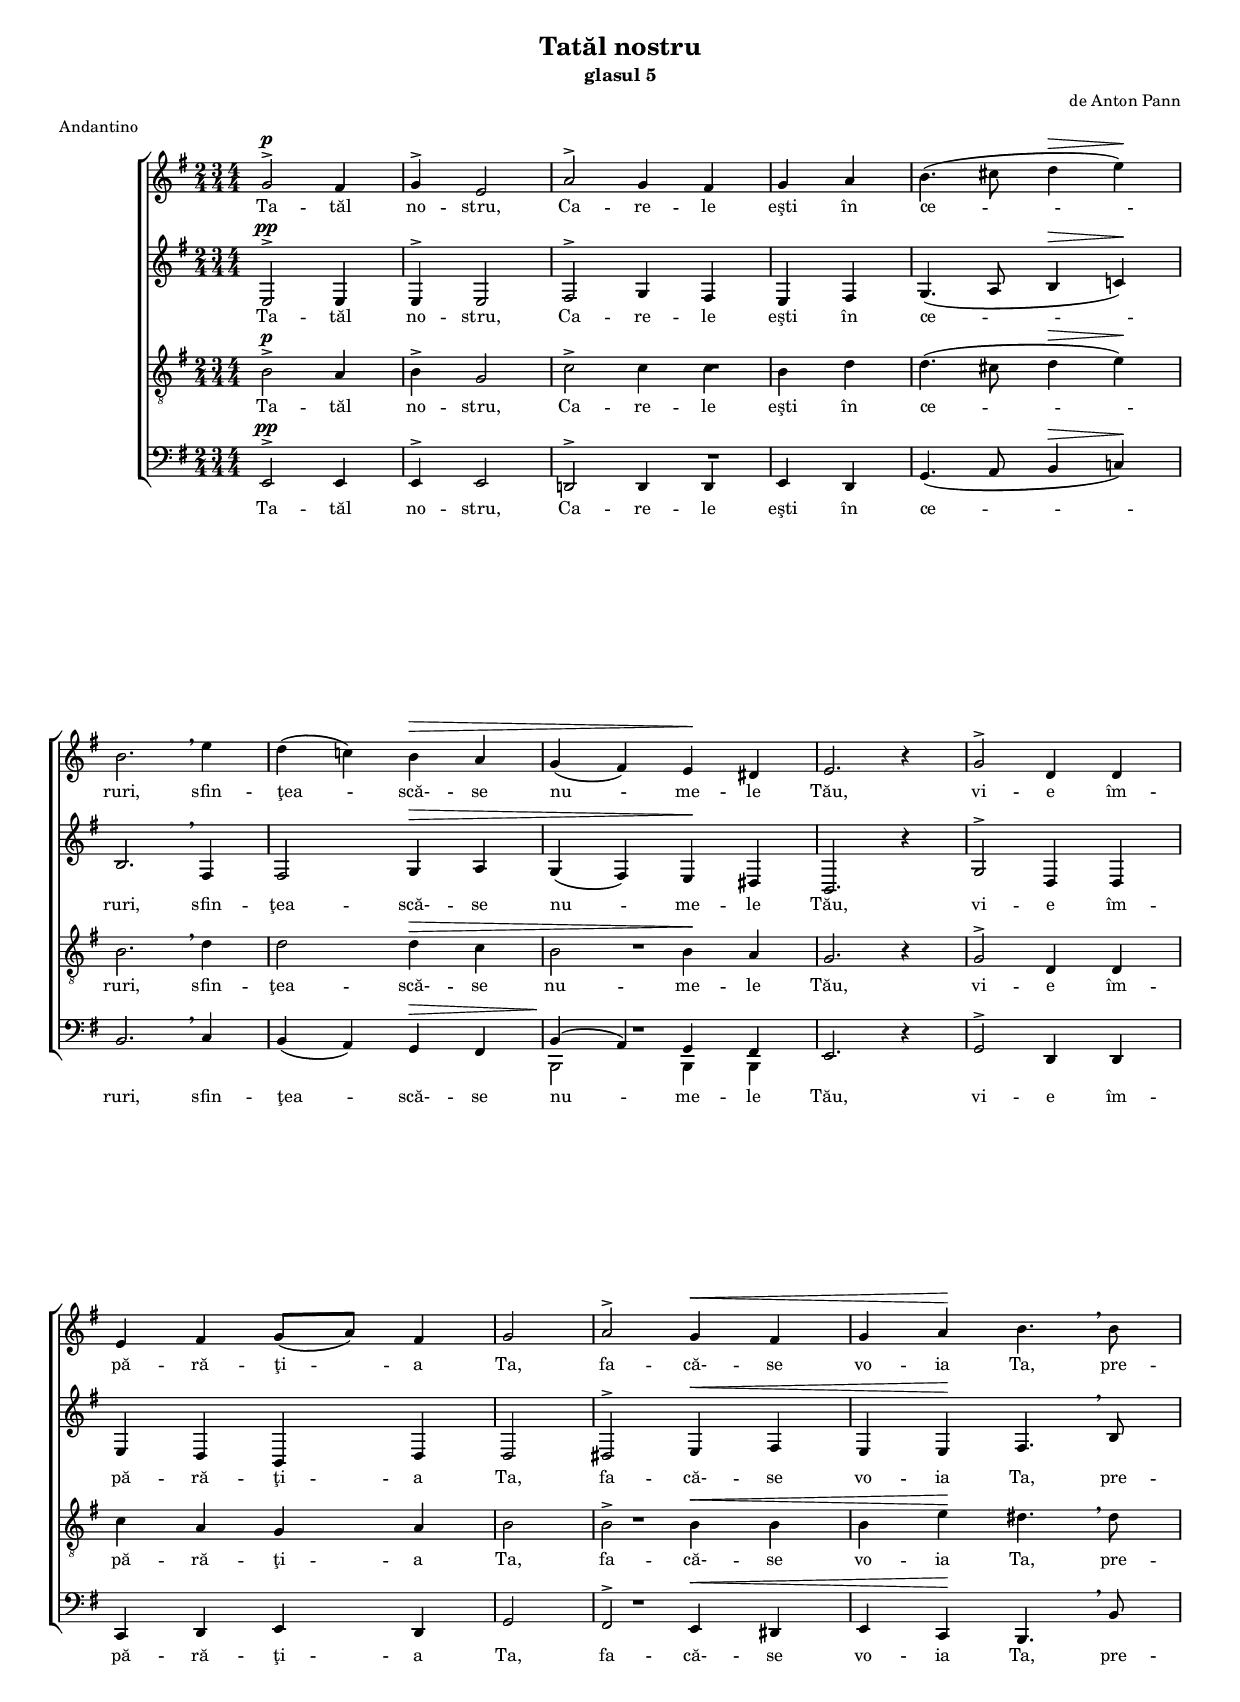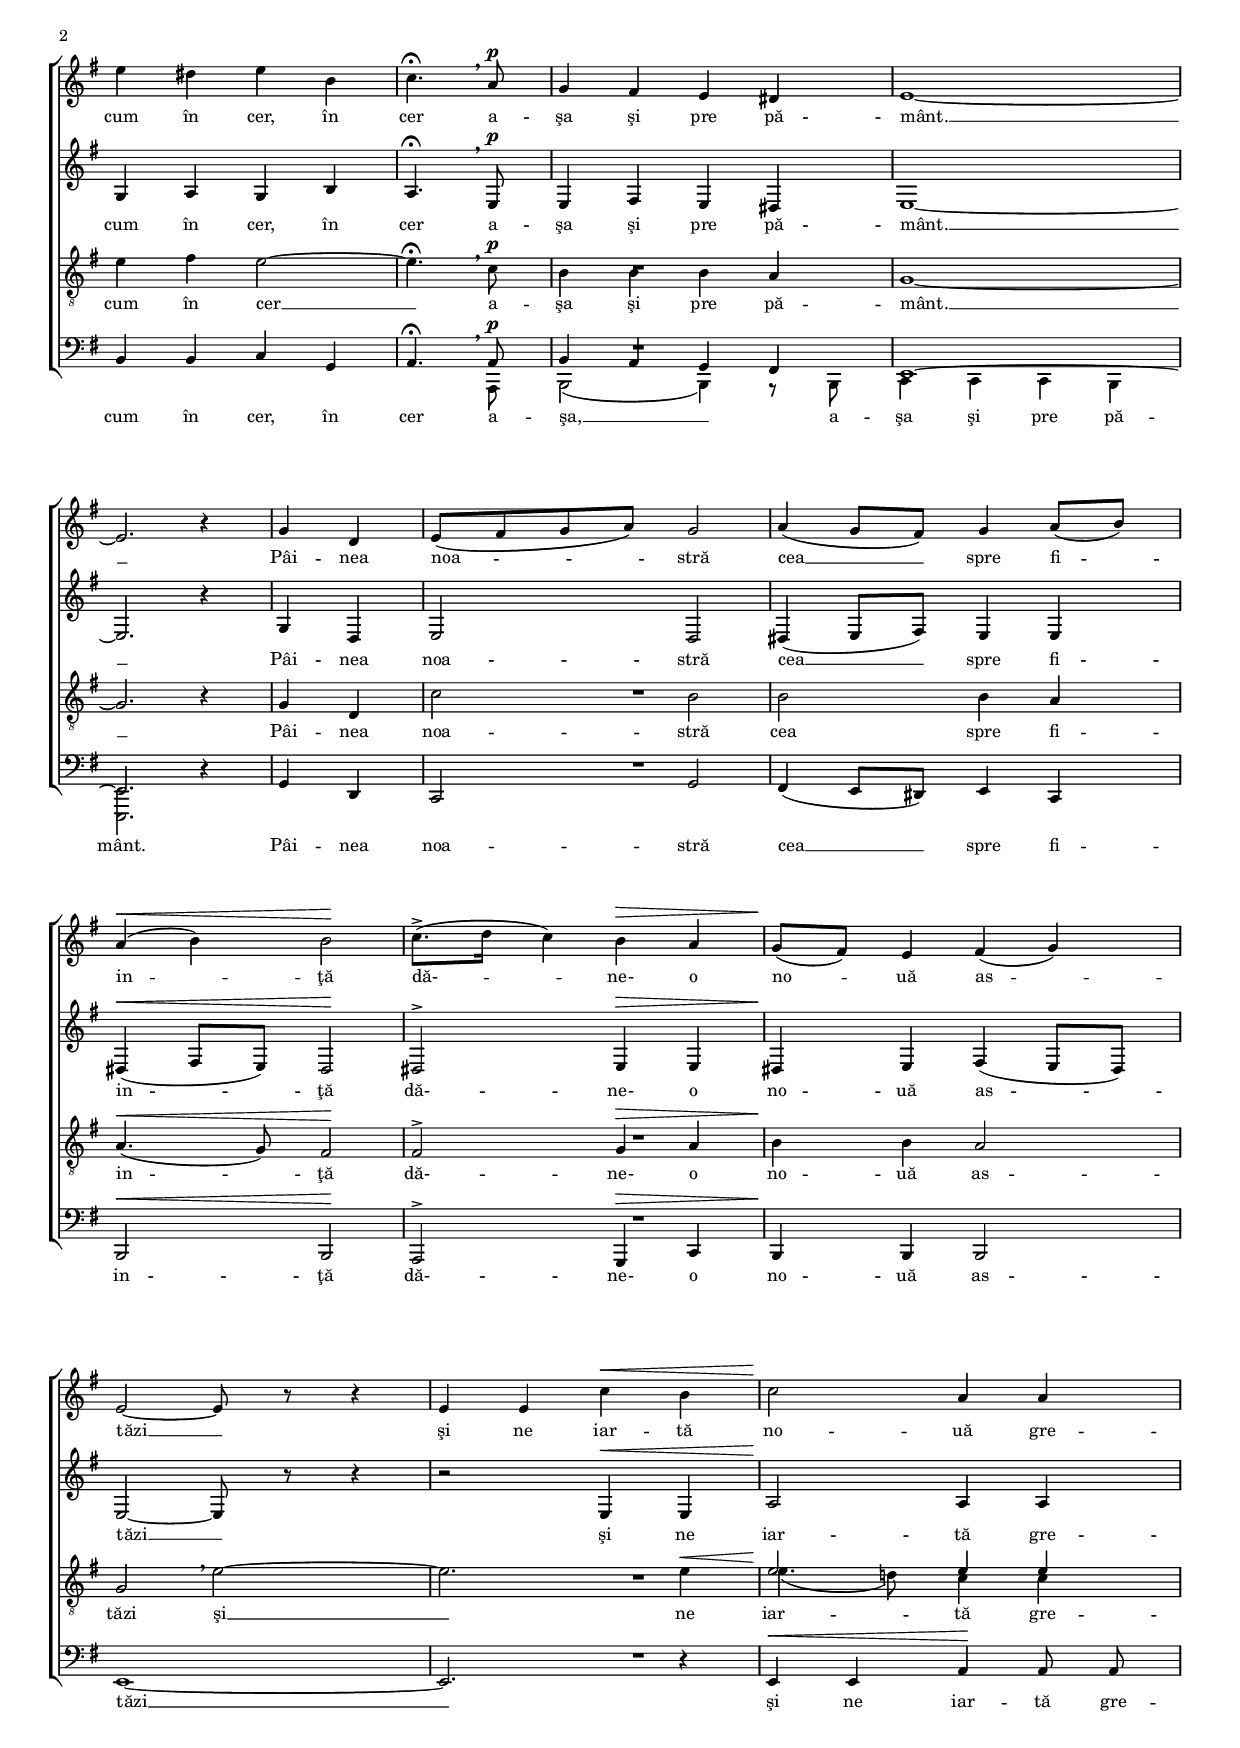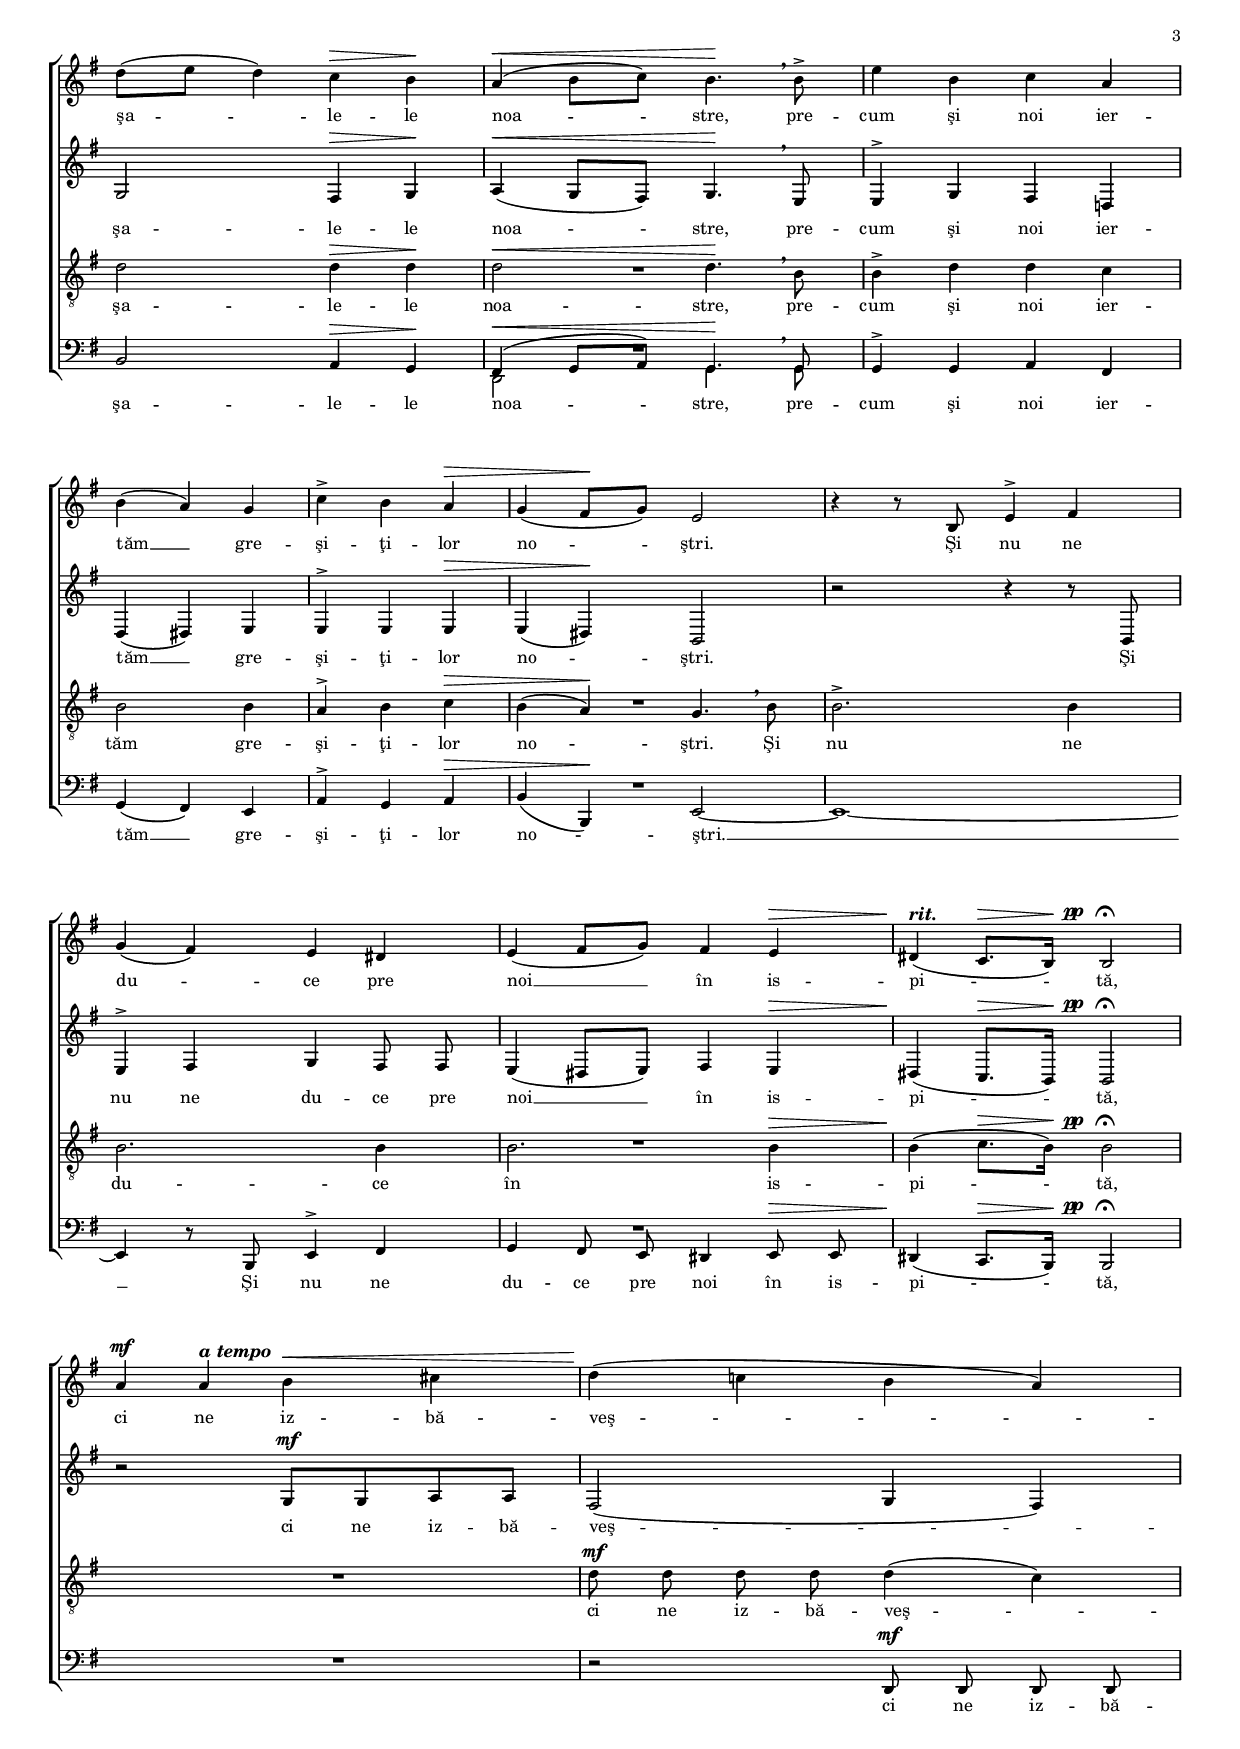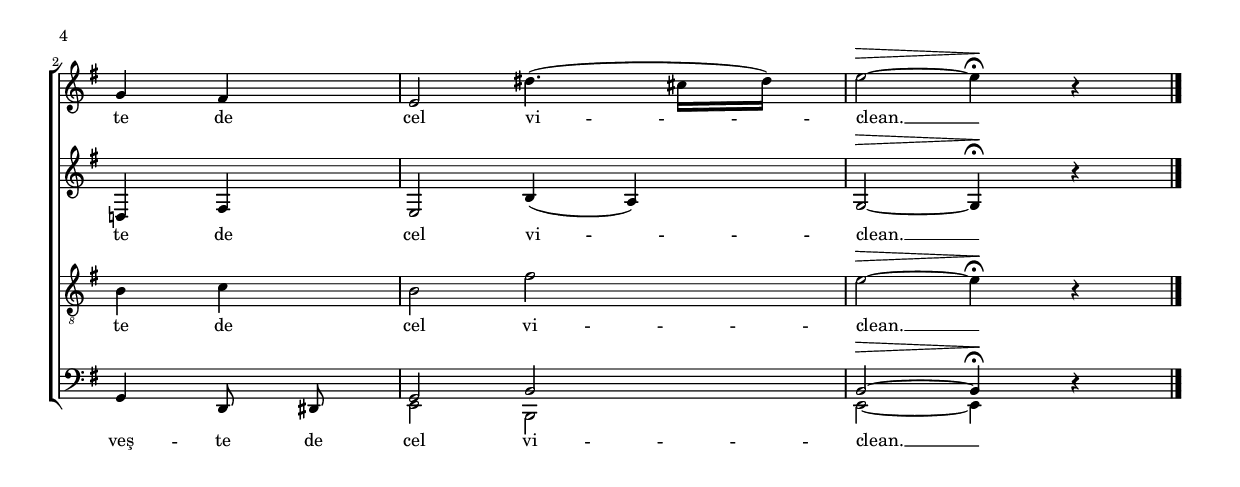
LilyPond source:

\version "2.12.0"
\include "defines.ly"
#(define myNoteSpacing 8.0)
midiTempo = 
  \midi {
    \context {
      \Score
      tempoWholesPerMinute = #(ly:make-moment 90 4)
      }
    }


\include "preamble.ly"

\header {
  title = "Tatăl nostru"
  subtitle = "glasul 5"
  composer = "de Anton Pann"
  meter = "Andantino"
}

ppAndFermataMarkup = \markup{
  \hspace #-5.0
  \musicglyph #"p"
  \hspace #-1.0
  \musicglyph #"p"
  \hspace #1.0
  \musicglyph #"scripts.ufermata"
}

mixedTimeSigMarkup = \markup {
  \override #'(baseline-skip . 2) \number {
    \column { "2" "4" }
    \column { "3" "4" }
    \column { "4" "4" }
    \hspace #1.0
  }
}

global = {
  \globalPreamble
  \key e \minor
  \override Staff.TimeSignature #'stencil = #ly:text-interface::print
  \override Staff.TimeSignature #'text = #mixedTimeSigMarkup
}

sopWords = \lyricmode {
  Ta -- tăl no -- stru, Ca -- re -- le eşti în ce -- ruri,
  sfin -- ţea -- scă- -- se nu -- me -- le Tău,
  vi -- e îm -- pă -- ră -- ţi -- a Ta,
  fa -- că- -- se vo -- ia Ta,
  pre -- cum în cer, în cer a -- şa şi pre pă -- mânt. __

  Pâi -- nea noa -- stră cea __ spre fi -- in -- ţă
  dă- -- ne- o no -- uă as -- tăzi __
  şi ne iar -- tă no -- uă gre -- şa -- le -- le noa -- stre,
  pre -- cum şi noi ier -- tăm __ gre -- şi -- ţi -- lor no -- ştri.

  Şi nu ne du -- ce pre noi __ în is -- pi -- tă,
  ci ne iz -- bă -- veş -- te de cel vi -- clean. __
}

altoWords = \lyricmode {
  Ta -- tăl no -- stru, Ca -- re -- le eşti în ce -- ruri,
  sfin -- ţea -- scă- -- se nu -- me -- le Tău,
  vi -- e îm -- pă -- ră -- ţi -- a Ta,
  fa -- că- -- se vo -- ia Ta,
  pre -- cum în cer, în cer a -- şa şi pre pă -- mânt. __

  Pâi -- nea noa -- stră cea __ spre fi -- in -- ţă
  dă- -- ne- o no -- uă as -- tăzi __
  şi ne iar -- tă gre -- şa -- le -- le noa -- stre,
  pre -- cum şi noi ier -- tăm __ gre -- şi -- ţi -- lor no -- ştri.

  Şi nu ne du -- ce pre noi __ în is -- pi -- tă,
  ci ne iz -- bă -- veş -- te de cel vi -- clean. __
}

tenorWords = \lyricmode {
  Ta -- tăl no -- stru, Ca -- re -- le eşti în ce -- ruri,
  sfin -- ţea -- scă- -- se nu -- me -- le Tău,
  vi -- e îm -- pă -- ră -- ţi -- a Ta,
  fa -- că- -- se vo -- ia Ta,
  pre -- cum în cer __ a -- şa şi pre pă -- mânt. __

  Pâi -- nea noa -- stră cea spre fi -- in -- ţă
  dă- -- ne- o no -- uă as -- tăzi
  şi __ ne iar -- tă gre -- şa -- le -- le noa -- stre,
  pre -- cum şi noi ier -- tăm gre -- şi -- ţi -- lor no -- ştri.

  Şi nu ne du -- ce în is -- pi -- tă,
  ci ne iz -- bă -- veş -- te de cel vi -- clean. __
}

bassWords = \lyricmode {
  Ta -- tăl no -- stru, Ca -- re -- le eşti în ce -- ruri,
  sfin -- ţea -- scă- -- se nu -- me -- le Tău,
  vi -- e îm -- pă -- ră -- ţi -- a Ta,
  fa -- că- -- se vo -- ia Ta,
  pre -- cum în cer, în cer a -- şa, __ a -- şa şi pre pă -- mânt.

  Pâi -- nea noa -- stră cea __ spre fi -- in -- ţă
  dă- -- ne- o no -- uă as -- tăzi __
  şi ne iar -- tă gre -- şa -- le -- le noa -- stre,
  pre -- cum şi noi ier -- tăm __ gre -- şi -- ţi -- lor no -- ştri. __

  Şi nu ne du -- ce pre noi în is -- pi -- tă,
  ci ne iz -- bă -- veş -- te de cel vi -- clean. __
}

sopMusic = \relative {
  \cadenzaOn
  #(set-accidental-style 'no-reset)

  % Tatăl nostru, Carele eşti în ceruri,
  g'2^\p^\accent fis4 \bar "|"
  g4^\accent e2 \bar "|"
  a2^\accent g4 fis4 \bar "|"
  g4 a4 \bar "|"
  b4.( cis8 d4^\> e4\!) \bar "|"
  b2. \breathe

  % Sfinţească-se numele Tău, vie împărăţia Ta,
  e4 \bar "|"
  d4( c4) b4^\> a4 \bar "|"
  g4( fis4) e4\! dis4 \bar "|"
  e2. r4 \bar "|"
  #(set-accidental-style 'forget)
  g2^\accent d4 d4 \bar "|"
  e4 fis4 g8([ a8)] fis4 \bar "|"
  g2 \bar "|"

  % facă-se voia Ta, precum în cer aşa şi pre pământ.
  a2^\accent g4^\< fis4 \bar "|"
  g4 a4\! b4. \breathe b8 \bar "|"
  e4 dis4 e4 b4 \bar "|"
  c4.^\fermata \breathe a8^\p \bar "|"
  g4 fis4 e4 dis4 \bar "|"
  e1~ \bar "|"
  e2. r4 \bar "|"

  % Pâinea noastră cea spre fiinţă dă-ne-o nouă astăzi
  g4 d4 \bar "|"
  e8([ fis8 g8 a8)] g2 \bar "|"
  a4( g8[ fis8)] g4 a8([ b8)] \bar "|"
  a4(^\< b4) b2\! \bar "|"
  c8.([^\accent d16] c4) b4^\> a4 \bar "|"
  g8([\! fis8)] e4 fis4( g4) \bar "|"
  e2~ e8 r8 r4 \bar "|"

  % şi ne iartă nouă greşalele noastre,
  e4 e4 c'4^\< b4 \bar "|"
  c2\! a4 a4 \bar "|"
  d8([ e8] d4) c4^\> b4\! \bar "|"
  a4(^\< b8[ c8)] b4.\! \breathe

  % precum şi noi iertăm greşiţilor noştri.
  b8^\accent \bar "|"
  e4 b4 c4 a4 \bar "|"
  b4( a4) g4 \bar "|"
  c4^\accent b4 a4^\> \bar "|"
  g4( fis8[\! g8)] e2 \bar "|"

  % Şi nu ne duce pre noi în ispită,
  r4 r8 b8 e4^\accent fis4 \bar "|"
  g4( fis4) e4 dis4 \bar "|"
  e4( fis8[ g8)] fis4 e4^\> \bar "|"
  dis4(\!^\ritMarkup c8.[^\> b16)]\! b2^\ppAndFermataMarkup \bar "|"

  % ci ne izbăveşte de cel viclean.
  #(set-accidental-style 'no-reset)
  a'4^\mf a4^\atempoMarkup b4^\< cis4 \bar "|"
  d4(\! c4 b4 a4) \bar "|"
  g4 fis4 \bar "|"
  e2 dis'4.( cis16[ dis16)] \bar "|"
  e2~^\> e4\!^\fermata r4 \bar "|."
}

altoMusic = \relative {
  \cadenzaOn
  #(set-accidental-style 'forget)

  % Tatăl nostru, Carele eşti în ceruri,
  e2^\pp^\accent e4
  e4^\accent e2
  fis2^\accent g4 fis4
  e4 fis4
  g4.( a8 b4^\> c!4\!)
  b2. \breathe

  % Sfinţească-se numele Tău, vie împărăţia Ta,
  fis4
  fis2 g4^\> a4
  g4( fis4) e4\! dis4
  b2. r4
  g'2^\accent d4 d4
  e4 d4 b4 d4
  d2

  % facă-se voia Ta, precum în cer aşa şi pre pământ.
  dis2^\accent e4^\< fis4
  e4 e4\! fis4. \breathe b8
  g4 a4 g4 b4
  a4.^\fermata \breathe e8^\p
  e4 fis4 e4 dis4
  e1~
  e2. r4

  % Pâinea noastră cea spre fiinţă dă-ne-o nouă astăzi
  g4 d4
  e2 d2
  dis4( e8[ fis8)] e4 e4
  dis4(^\<
  #(set-accidental-style 'no-reset)
  fis8[ e8)] dis2\!
  #(set-accidental-style 'forget)
  dis2^\accent e4^\> e4
  dis4\!
  #(set-accidental-style 'no-reset)
  e4 fis4( e8[ dis8)]
  #(set-accidental-style 'forget)
  e2~ e8 r8 r4

  % şi ne iartă nouă greşalele noastre,
  r2
  e4^\< e4
  a2\! a4 a4
  g2 fis4^\> g4\!
  a4(^\< g8[ fis8)] g4.\! \breathe

  % precum şi noi iertăm greşiţilor noştri.
  e8
  e4^\accent g4 fis4 d!4
  d4( dis4) e4
  e4^\accent e4 e4^\>
  e4( dis4)\! b2

  % Şi nu ne duce pre noi în ispită,
  r2 r4 r8 b8
  e4^\accent fis4 g4 fis8 fis8
  e4( dis8[ e8)] fis4 e4^\>
  dis4(\! c8.[^\> b16)]\! b2^\ppAndFermataMarkup

  % ci ne izbăveşte de cel viclean.
  r2 g'8^\mf g8 a8 a8
  fis2( g4 fis4)
  d!4 fis4
  e2 b'4( a4)
  g2~^\> g4\!^\fermata r4
}

tenorMusic = \relative {
  \cadenzaOn
  #(set-accidental-style 'forget)

  % Tatăl nostru, Carele eşti în ceruri,
  b2^\p^\accent a4
  b4^\accent g2
  c2^\accent c4 c4
  b4 d4
  d4.( cis8 d4^\> e4)\!
  b2. \breathe

  % Sfinţească-se numele Tău, vie împărăţia Ta,
  d4
  d2 d4^\> c4
  b2 b4\! a4
  g2. r4
  g2^\accent d4 d4
  c'4 a4 g4 a4
  b2

  % facă-se voia Ta, precum în cer aşa şi pre pământ.
  b2^\accent b4^\< b4
  b4 e4\! dis4. \breathe
  #(set-accidental-style 'no-reset)
  dis8
  #(set-accidental-style 'forget)
  e4 fis4 e2~
  e4.^\fermata \breathe c8^\p
  b4 b4 b4 a4
  g1~
  g2. r4

  % Pâinea noastră cea spre fiinţă dă-ne-o nouă astăzi
  g4 d4
  c'2 b2
  b2 b4 a4
  a4.(^\< g8) fis2\!
  fis2^\accent g4^\> a4
  b4\! b4 a2
  g2 \breathe

  % şi ne iartă nouă greşalele noastre,
  e'2~
  e2. e4^\<
  <<
    {
      \voiceOne
      e2\! e4 e4
    }
    \new Voice = "split" {
      \voiceTwo
      e4.( d!8) c4 c4
    }
  >>
  \oneVoice
  d2 d4^\> d4\!
  d2^\< d4.\! \breathe

  % precum şi noi iertăm greşiţilor noştri.
  b8
  b4^\accent d4 d4 c4
  b2 b4
  a4^\accent b4 c4^\>
  b4( a4)\! g4. \breathe

  % Şi nu ne duce pre noi în ispită,
  b8
  b2.^\accent b4
  b2. b4
  b2. b4^\>
  b4(\! c8.[^\> b16)]\! b2^\ppAndFermataMarkup

  % ci ne izbăveşte de cel viclean.
  \cadenzaOff
  R1
  \cadenzaOn
  \autoBeamOff
  d8^\mf d8 d8 d8 d4( c4)
  \autoBeamOn
  b4 c4
  b2 fis'2
  e2~^\> e4\!^\fermata r4
}

bassMusic = \relative {
  \cadenzaOn
  #(set-accidental-style 'forget)

  % Tatăl nostru, Carele eşti în ceruri,
  e,2^\pp^\accent e4
  e4^\accent e2
  d!2^\accent d4 d4
  e4 d4
  g4.( a8 b4^\> c!4)\!
  b2. \breathe

  % Sfinţească-se numele Tău, vie împărăţia Ta,
  c4
  b4( a4) g4^\> fis4
  <<
    {
      \voiceOne
      b4(\! a4) g4 fis4
    }
    \new Voice = "split" {
      \voiceTwo
      b,2 b4 b4
    }
  >>
  \oneVoice
  e2. r4
  g2^\accent d4 d4
  c4 d4 e4 d4
  g2

  % facă-se voia Ta, precum în cer aşa şi pre pământ.
  fis2^\accent e4^\< dis4
  e4 c4\! b4. \breathe b'8
  b4 b4 c4 g4
  a4.^\fermata \breathe
  <<
    \new Voice = "split" {
      \voiceOne
      a8^\p
      b4 a4 g4 fis4
      e1~
      e2.
    }
    {
      \voiceTwo
      a,8
      b2( b4) r8 b8
      c4 c4 c4 b4
      <e e,>2.
    }
  >>
  \oneVoice
  r4

  % Pâinea noastră cea spre fiinţă dă-ne-o nouă astăzi
  g4 d4
  c2 g'2
  fis4( e8[ dis8)] e4 c4
  b2^\< b2\!
  a2^\accent g4^\> c4
  b4\! b4 b2
  e1~
  e2. r4

  % şi ne iartă nouă greşalele noastre,
  e4^\< e4 a4\! a8 a8
  b2 a4^\> g4\!
  <<
    {
      \voiceOne
      fis4(^\< g8[ a8)] g4.\! \breathe g8
    }
    \new Voice = "split" {
      \voiceTwo
      d2 g4. g8
    }
  >>
  \oneVoice

  % precum şi noi iertăm greşiţilor noştri.
  g4^\accent g4 a4 fis4
  g4( fis4) e4
  a4^\accent g4 a4^\>
  b4( b,4)\! e2~
  e1~
  e4 r8

  % Şi nu ne duce pre noi în ispită,
  b8 e4^\accent fis4
  \autoBeamOff
  g4 fis8 e8 dis4 e8^\> e8
  \autoBeamOn
  dis4(\! c8.[^\> b16)]\! b2^\ppAndFermataMarkup

  % ci ne izbăveşte de cel viclean.
  \cadenzaOff
  R1
  \cadenzaOn
  r2 d8^\mf d8 d8 d8
  g4 d8 dis8
  <<
    {
      \voiceOne
      g2 b2
      b2~^\> b4\!^\fermata
    }
    \new Voice = "split" {
      \voiceTwo
      e,2 b2
      e2~ e4
    }
  >>
  \oneVoice
  r4
}

\include "four-staves.ly"
